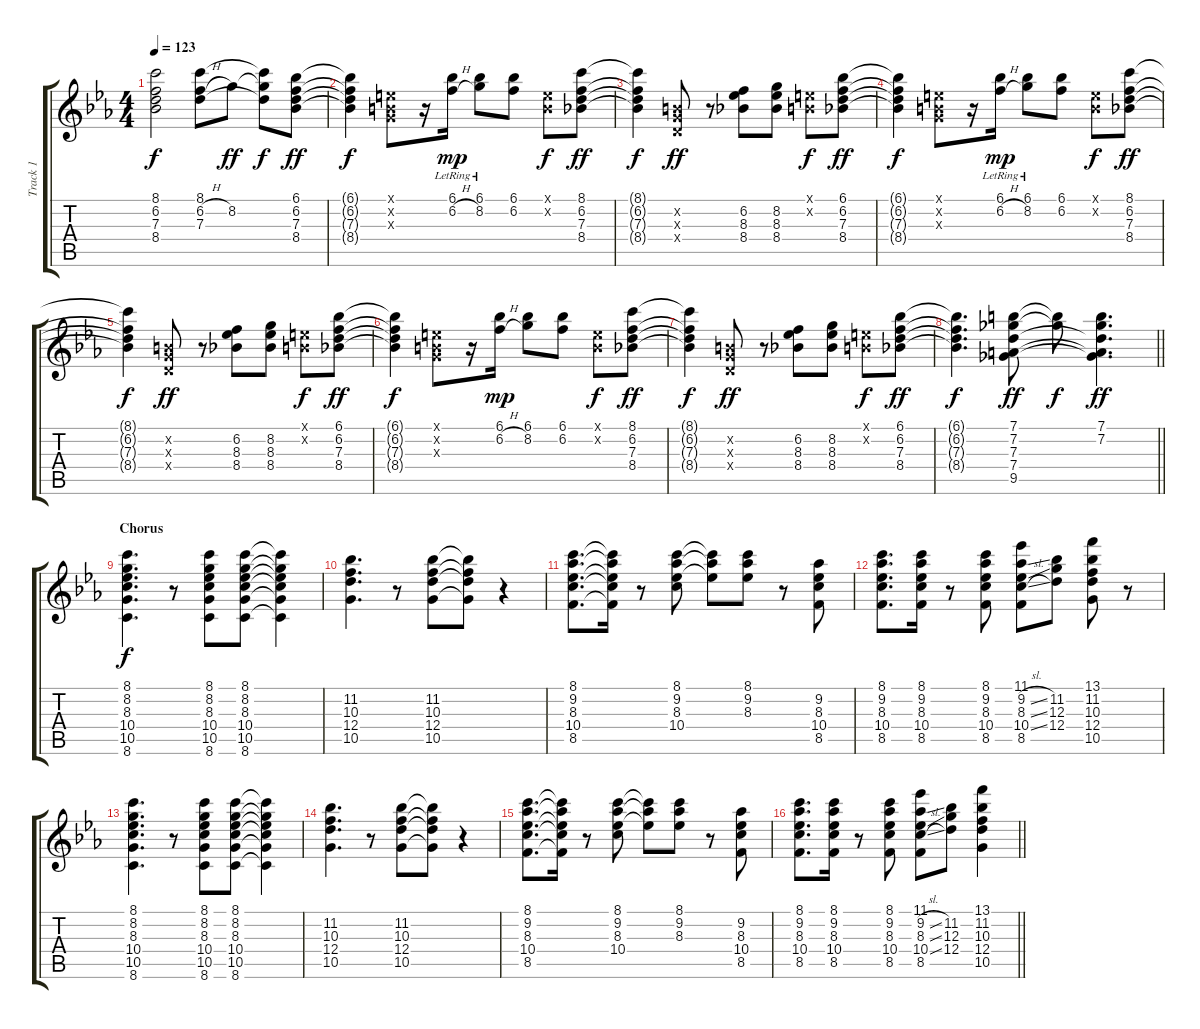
\track ("Track 1" "Track 1") {instrument electricguitarclean}
\staff {score tabs}
\tuning (E4 B3 G3 D3 A2 E2) {hide}
\ts (4 4)
\tempo 123
\clef g2
\ks eb
(8.1{t} 6.2{t} 7.3{t} 8.4{t}).2{dy f} (8.1 6.2{h} 7.3).8 8.2.8{dy ff} (8.1{t} 8.2{t} 7.3{t}).8{dy f} (6.1 6.2 7.3 8.4).8{dy ff} |
(6.1{t} 6.2{t} 7.3{t} 8.4{t}).4{dy f} (0.1{x} 0.2{x} 0.3{x}).8 r.16 (6.1{lr} 6.2{h lr}).16{dy mp} (6.1{lr} 8.2{lr}).8 (6.1 6.2).8 (0.1{x} 0.2{x}).8{dy f} (8.1 6.2 7.3 8.4).8{dy ff} |
(8.1{t} 6.2{t} 7.3{t} 8.4{t}).4{dy f} (0.2{x} 0.3{x} 0.4{x}).8{dy ff} r.8 (6.2 8.3 8.4).8 (8.2 8.3 8.4).8 (0.1{x} 0.2{x}).8{dy f} (6.1 6.2 7.3 8.4).8{dy ff} |
(6.1{t} 6.2{t} 7.3{t} 8.4{t}).4{dy f} (0.1{x} 0.2{x} 0.3{x}).8 r.16 (6.1{lr} 6.2{h lr}).16{dy mp} (6.1{lr} 8.2{lr}).8 (6.1 6.2).8 (0.1{x} 0.2{x}).8{dy f} (8.1 6.2 7.3 8.4).8{dy ff} |
(8.1{t} 6.2{t} 7.3{t} 8.4{t}).4{dy f} (0.2{x} 0.3{x} 0.4{x}).8{dy ff} r.8 (6.2 8.3 8.4).8 (8.2 8.3 8.4).8 (0.1{x} 0.2{x}).8{dy f} (6.1 6.2 7.3 8.4).8{dy ff} |
(6.1{t} 6.2{t} 7.3{t} 8.4{t}).4{dy f} (0.1{x} 0.2{x} 0.3{x}).8 r.16 (6.1 6.2{h}).16{dy mp} (6.1 8.2).8 (6.1 6.2).8 (0.1{x} 0.2{x}).8{dy f} (8.1 6.2 7.3 8.4).8{dy ff} |
(8.1{t} 6.2{t} 7.3{t} 8.4{t}).4{dy f} (0.2{x} 0.3{x} 0.4{x}).8{dy ff} r.8 (6.2 8.3 8.4).8 (8.2 8.3 8.4).8 (0.1{x} 0.2{x}).8{dy f} (6.1 6.2 7.3 8.4).8{dy ff} |
\barLineRight lightlight
(6.1{t} 6.2{t} 7.3{t} 8.4{t}).4{d dy f} (7.1 7.2 7.3 7.4 9.5).8{dy ff} (7.1{t} 7.2{t}).8{dy f} (7.1 7.2 7.3{t} 7.4{t} 9.5{t}).4{d dy ff} |
\section ("" "Chorus")
(8.1 8.2 8.3 10.4 10.5 8.6).4{d dy f} r.8 (8.1 8.2 8.3 10.4 10.5 8.6).8 (8.1 8.2 8.3 10.4 10.5 8.6).8 (8.1{t} 8.2{t} 8.3{t} 10.4{t} 10.5{t} 8.6{t}).4 |
(11.2 10.3 12.4 10.5).4{d} r.8 (11.2 10.3 12.4 10.5).8 (11.2{t} 10.3{t} 12.4{t} 10.5{t}).8 r.4 |
(8.1 9.2 8.3 10.4 8.5).8{d} (8.1{t} 9.2{t} 8.3{t} 10.4{t} 8.5{t}).16 r.8 (8.1 9.2 8.3 10.4).8 (8.1{t} 9.2{t} 8.3{t}).8 (8.1 9.2 8.3).8 r.8 (9.2 8.3 10.4 8.5).8 |
(8.1 9.2 8.3 10.4 8.5).8{d} (8.1 9.2 8.3 10.4 8.5).16 r.8 (8.1 9.2 8.3 10.4 8.5).8 (11.1 9.2{sl} 8.3{sl} 10.4{sl} 8.5).8 (11.2 12.3 12.4).8 (13.1 11.2 10.3 12.4 10.5).8 r.8 |
(8.1 8.2 8.3 10.4 10.5 8.6).4{d} r.8 (8.1 8.2 8.3 10.4 10.5 8.6).8 (8.1 8.2 8.3 10.4 10.5 8.6).8 (8.1{t} 8.2{t} 8.3{t} 10.4{t} 10.5{t} 8.6{t}).4 |
(11.2 10.3 12.4 10.5).4{d} r.8 (11.2 10.3 12.4 10.5).8 (11.2{t} 10.3{t} 12.4{t} 10.5{t}).8 r.4 |
(8.1 9.2 8.3 10.4 8.5).8{d} (8.1{t} 9.2{t} 8.3{t} 10.4{t} 8.5{t}).16 r.8 (8.1 9.2 8.3 10.4).8 (8.1{t} 9.2{t} 8.3{t}).8 (8.1 9.2 8.3).8 r.8 (9.2 8.3 10.4 8.5).8 |
\barLineRight lightlight
(8.1 9.2 8.3 10.4 8.5).8{d} (8.1 9.2 8.3 10.4 8.5).16 r.8 (8.1 9.2 8.3 10.4 8.5).8 (11.1 9.2{sl} 8.3{sl} 10.4{sl} 8.5).8 (11.2 12.3 12.4).8 (13.1 11.2 10.3 12.4 10.5).4
